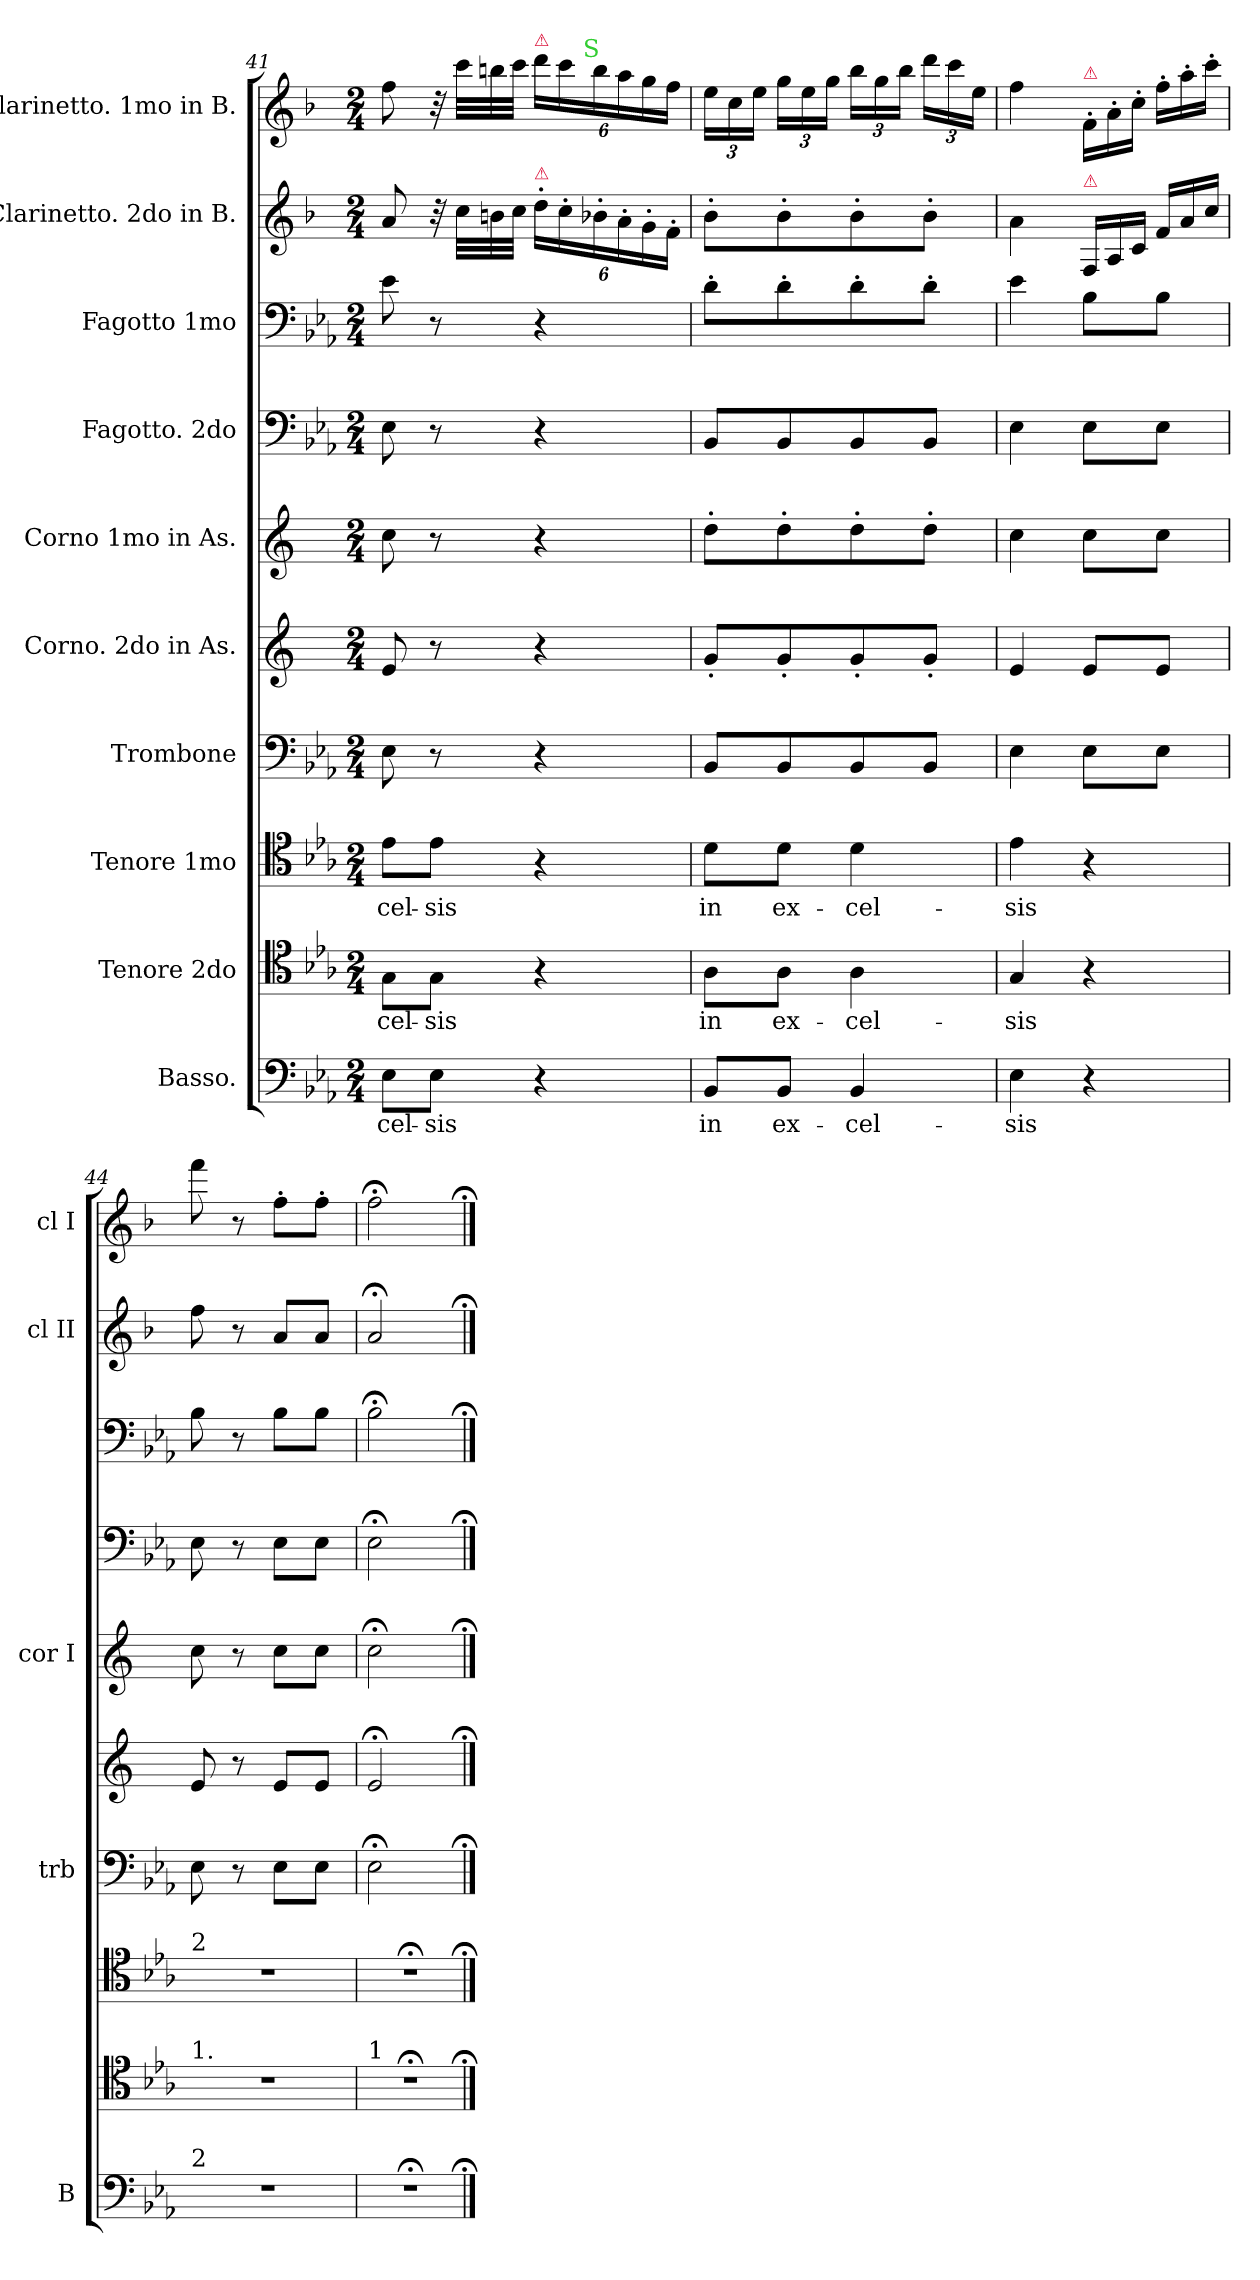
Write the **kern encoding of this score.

**kern	**text	**kern	**text	**kern	**text	**kern	**kern	**kern	**kern	**kern	**kern	**kern
*part10	*part10	*part9	*part9	*part8	*part8	*part7	*part6	*part5	*part4	*part3	*part2	*part1
*staff10	*staff10	*staff9	*staff9	*staff8	*staff8	*staff7	*staff6	*staff5	*staff4	*staff3	*staff2	*staff1
*I"Basso.	*	*I"Tenore 2do	*	*I"Tenore 1mo	*	*I"Trombone	*I"Corno. 2do in As.	*I"Corno 1mo in As.	*I"Fagotto. 2do	*I"Fagotto 1mo	*I"Clarinetto. 2do in B.	*I"Clarinetto. 1mo in B.
*I'B	*	*	*	*	*	*I'trb	*	*I'cor I	*	*	*I'cl II	*I'cl I
*clefF4	*	*clefC4	*	*clefC4	*	*clefF4	*clefG2	*clefG2	*clefF4	*clefF4	*clefG2	*clefG2
*	*	*	*	*	*	*	*ITrd5c9	*ITrd5c9	*	*	*ITrd1c2	*ITrd1c2
*k[b-e-a-]	*	*k[b-e-a-]	*	*k[b-e-a-]	*	*k[b-e-a-]	*k[b-e-a-]	*k[b-e-a-]	*k[b-e-a-]	*k[b-e-a-]	*k[b-e-a-]	*k[b-e-a-]
*M2/4	*	*M2/4	*	*M2/4	*	*M2/4	*M2/4	*M2/4	*M2/4	*M2/4	*M2/4	*M2/4
=41	=41	=41	=41	=41	=41	=41	=41	=41	=41	=41	=41	=41
8E-\L	-cel-	8G\L	-cel-	8e-\L	-cel-	8E-\	8G/	8e-\	8E-\	8e-\	8g/	8ee-\
8E-\J	-sis	8G\J	-sis	8e-\J	-sis	8r	8r	8r	8r	8r	32r	32r
.	.	.	.	.	.	.	.	.	.	.	32b-\LLL	32bb-\LLL
.	.	.	.	.	.	.	.	.	.	.	32an\	32aan\
.	.	.	.	.	.	.	.	.	.	.	32b-\JJJ	32bb-\JJJ
!	!	!	!	!	!	!	!	!	!	!	!	!LO:TX:a:color=crimson:t=⚠
!	!	!	!	!	!	!	!	!	!	!	!LO:TX:a:color=crimson:t=⚠	!
4r	.	4r	.	4r	.	4r	4r	4r	4r	4r	24cc'\LL	24ccc\LL
.	.	.	.	.	.	.	.	.	.	.	24b-'\	24bb-\
!	!	!	!	!	!	!	!	!	!	!	!	!LO:TX:a:color=limegreen:t=S
.	.	.	.	.	.	.	.	.	.	.	24a-X'\	24aa\
.	.	.	.	.	.	.	.	.	.	.	24g'\	24gg\
.	.	.	.	.	.	.	.	.	.	.	24f'\	24ff\
.	.	.	.	.	.	.	.	.	.	.	24e-'\JJ	24ee-\JJ
=42	=42	=42	=42	=42	=42	=42	=42	=42	=42	=42	=42	=42
8BB-/L	in	8A-\L	in	8d\L	in	8BB-/L	8B-'/L	8f'\L	8BB-/L	8d'\L	8a-'\L	24dd\LL
.	.	.	.	.	.	.	.	.	.	.	.	24b-\
.	.	.	.	.	.	.	.	.	.	.	.	24dd\JJ
8BB-/J	ex-	8A-\J	ex-	8d\J	ex-	8BB-/	8B-'/	8f'\	8BB-/	8d'\	8a-'\	24ff\LL
.	.	.	.	.	.	.	.	.	.	.	.	24dd\
.	.	.	.	.	.	.	.	.	.	.	.	24ff\JJ
4BB-/	-cel-	4A-\	-cel-	4d\	-cel-	8BB-/	8B-'/	8f'\	8BB-/	8d'\	8a-'\	24aa-\LL
.	.	.	.	.	.	.	.	.	.	.	.	24ff\
.	.	.	.	.	.	.	.	.	.	.	.	24aa-\JJ
.	.	.	.	.	.	8BB-/J	8B-'/J	8f'\J	8BB-/J	8d'\J	8a-'\J	24ccc\LL
.	.	.	.	.	.	.	.	.	.	.	.	24bb-\
.	.	.	.	.	.	.	.	.	.	.	.	24dd\JJ
=43	=43	=43	=43	=43	=43	=43	=43	=43	=43	=43	=43	=43
4E-\	-sis	4G/	-sis	4e-\	-sis	4E-\	4G/	4e-\	4E-\	4e-\	4g\	4ee-\
*	*	*	*	*	*	*	*	*	*	*	*Xtuplet	*Xtuplet
!	!	!	!	!	!	!	!	!	!	!	!	!LO:TX:a:color=crimson:t=⚠
!	!	!	!	!	!	!	!	!	!	!	!LO:TX:a:color=crimson:t=⚠	!
4r	.	4r	.	4r	.	8E-\L	8G/L	8e-\L	8E-\L	8B-\L	24E-/LL	24e-'\LL
.	.	.	.	.	.	.	.	.	.	.	24G/	24g'\
.	.	.	.	.	.	.	.	.	.	.	24B-/JJ	24b-'\JJ
.	.	.	.	.	.	8E-\J	8G/J	8e-\J	8E-\J	8B-\J	24e-/LL	24ee-'\LL
.	.	.	.	.	.	.	.	.	.	.	24g/	24gg'\
.	.	.	.	.	.	.	.	.	.	.	24b-/JJ	24bb-'\JJ
=44	=44	=44	=44	=44	=44	=44	=44	=44	=44	=44	=44	=44
!	!	!	!	!LO:TX:a:t=2	!	!	!	!	!	!	!	!
!	!	!LO:TX:a:t=1.	!	!	!	!	!	!	!	!	!	!
!LO:TX:a:t=2	!	!	!	!	!	!	!	!	!	!	!	!
2r	.	2r	.	2r	.	8E-\	8G/	8e-\	8E-\	8B-\	8ee-\	8eee-\
.	.	.	.	.	.	8r	8r	8r	8r	8r	8r	8r
.	.	.	.	.	.	8E-\L	8G/L	8e-\L	8E-\L	8B-\L	8g/L	8ee-'\L
.	.	.	.	.	.	8E-\J	8G/J	8e-\J	8E-\J	8B-\J	8g/J	8ee-'\J
=45	=45	=45	=45	=45	=45	=45	=45	=45	=45	=45	=45	=45
!	!	!LO:TX:a:t=1	!	!	!	!	!	!	!	!	!	!
2r;<	.	2r;<	.	2r;<	.	2E-;<\	2G;</	2e-;<\	2E-;<\	2B-;<\	2g;</	2ee-;<\
==;	==;	==;	==;	==;	==;	==;	==;	==;	==;	==;	==;	==;
*-	*-	*-	*-	*-	*-	*-	*-	*-	*-	*-	*-	*-
